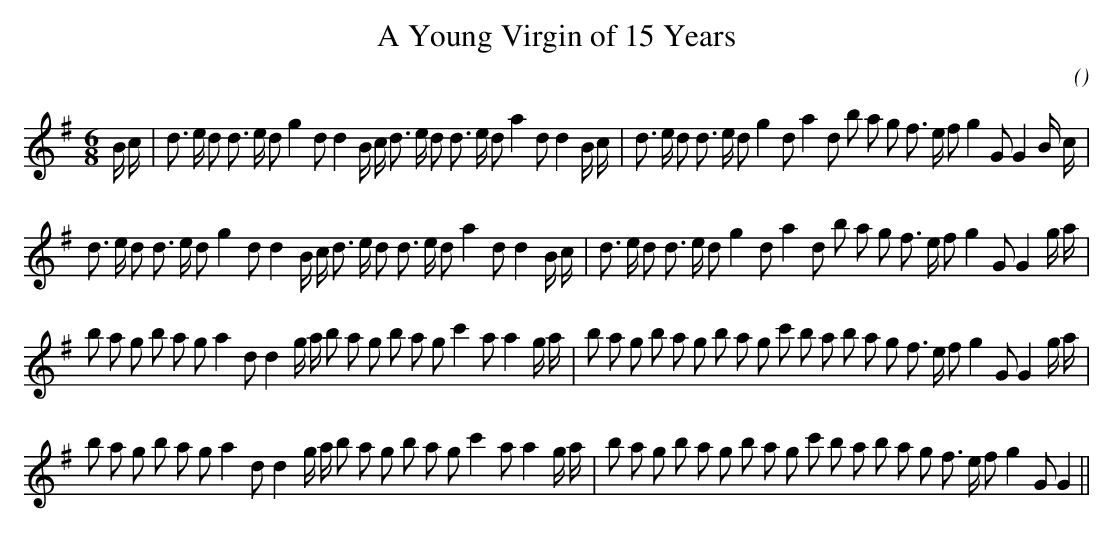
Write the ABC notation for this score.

X:1
T: A Young Virgin of 15 Years
C:
O:
M:6/8
K:G
K:G
M:6/8
L:1/16
B c |d3 e d2 d3 e d2 g4 d2 d4 B c d3 e d2 d3 e d2 a4 d2 d4 B c |d3 e d2 d3 e d2 g4 d2 a4 d2 b2 a2 g2 f3 e f2 g4 G2 G4 B c |
d3 e d2 d3 e d2 g4 d2 d4 B c d3 e d2 d3 e d2 a4 d2 d4 B c |d3 e d2 d3 e d2 g4 d2 a4 d2 b2 a2 g2 f3 e f2 g4 G2 G4 g a |
b2 a2 g2 b2 a2 g2 a4 d2 d4 g a b2 a2 g2 b2 a2 g2 c'4 a2 a4 g a |b2 a2 g2 b2 a2 g2 b2 a2 g2 c'2 b2 a2 b2 a2 g2 f3 e f2 g4 G2 G4 g a |
b2 a2 g2 b2 a2 g2 a4 d2 d4 g a b2 a2 g2 b2 a2 g2 c'4 a2 a4 g a |b2 a2 g2 b2 a2 g2 b2 a2 g2 c'2 b2 a2 b2 a2 g2 f3 e f2 g4 G2 G4 ||
